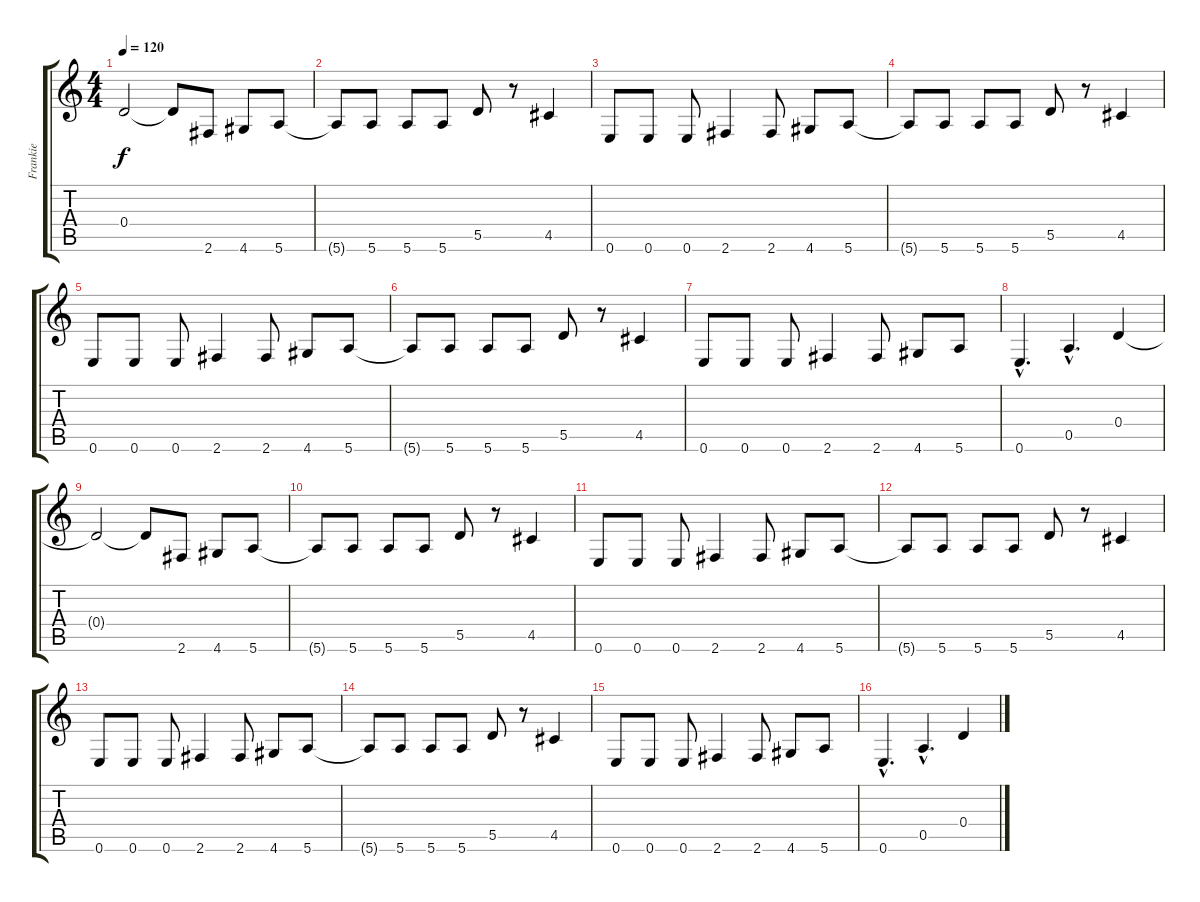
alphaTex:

\track ("Frankie" "Frankie") {instrument electricbasspick}
\staff {score tabs}
\tuning (E4 B3 G3 D3 A2 E2) {hide}
\ts (4 4)
\tempo 120
\clef g2
\ks c
0.4{t}.2{dy f} 0.4{t}.8 2.6.8 4.6.8 5.6.8 |
5.6{t}.8 5.6.8 5.6.8 5.6.8 5.5.8 r.8 4.5.4 |
0.6.8 0.6.8 0.6.8 2.6.4 2.6.8 4.6.8 5.6.8 |
5.6{t}.8 5.6.8 5.6.8 5.6.8 5.5.8 r.8 4.5.4 |
0.6.8 0.6.8 0.6.8 2.6.4 2.6.8 4.6.8 5.6.8 |
5.6{t}.8 5.6.8 5.6.8 5.6.8 5.5.8 r.8 4.5.4 |
0.6.8 0.6.8 0.6.8 2.6.4 2.6.8 4.6.8 5.6.8 |
0.6{hac}.4{d} 0.5{hac}.4{d} 0.4.4 |
0.4{t}.2 0.4{t}.8 2.6.8 4.6.8 5.6.8 |
5.6{t}.8 5.6.8 5.6.8 5.6.8 5.5.8 r.8 4.5.4 |
0.6.8 0.6.8 0.6.8 2.6.4 2.6.8 4.6.8 5.6.8 |
5.6{t}.8 5.6.8 5.6.8 5.6.8 5.5.8 r.8 4.5.4 |
0.6.8 0.6.8 0.6.8 2.6.4 2.6.8 4.6.8 5.6.8 |
5.6{t}.8 5.6.8 5.6.8 5.6.8 5.5.8 r.8 4.5.4 |
0.6.8 0.6.8 0.6.8 2.6.4 2.6.8 4.6.8 5.6.8 |
0.6{hac}.4{d} 0.5{hac}.4{d} 0.4.4
